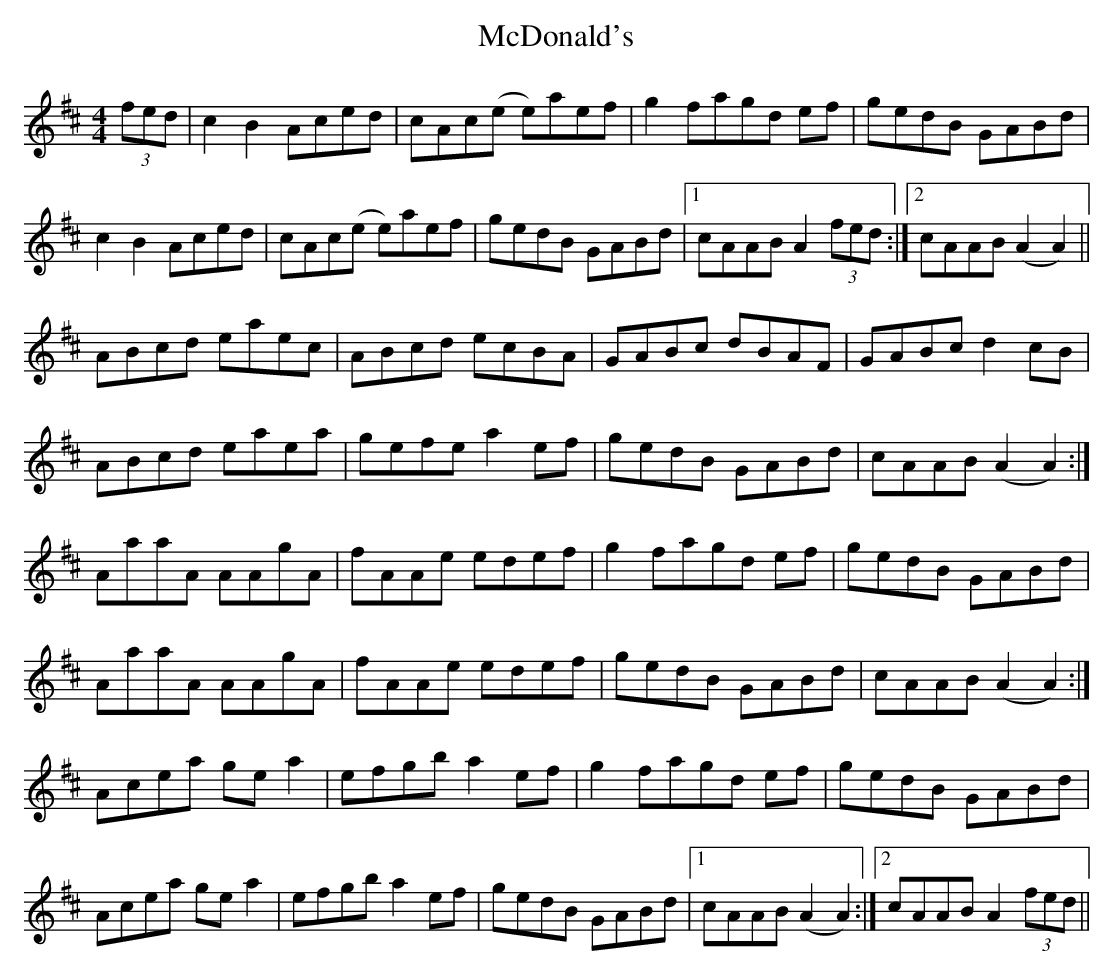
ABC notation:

X:1
T:McDonald's
M:4/4
L:1/8
K:AMix
(3fed|c2 B2 Aced|cAc(e e)aef|g2 fagd ef|gedB GABd|
c2 B2 Aced|cAc(e e)aef|gedB GABd|1 cAAB A2 (3fed :|2 cAAB (A2 A2) ||
ABcd eaec|ABcd ecBA|GABc dBAF|GABc d2 cB|
ABcd eaea|gefe a2 ef|gedB GABd|cAAB (A2 A2) :|
AaaA AAgA|fAAe edef|g2 fagd ef|gedB GABd|
AaaA AAgA|fAAe edef|gedB GABd|cAAB (A2 A2) :|
Acea ge a2|efgb a2 ef|g2 fagd ef|gedB GABd|
Acea ge a2|efgb a2 ef|gedB GABd|1cAAB (A2 A2) :|2 cAAB A2 (3fed ||
